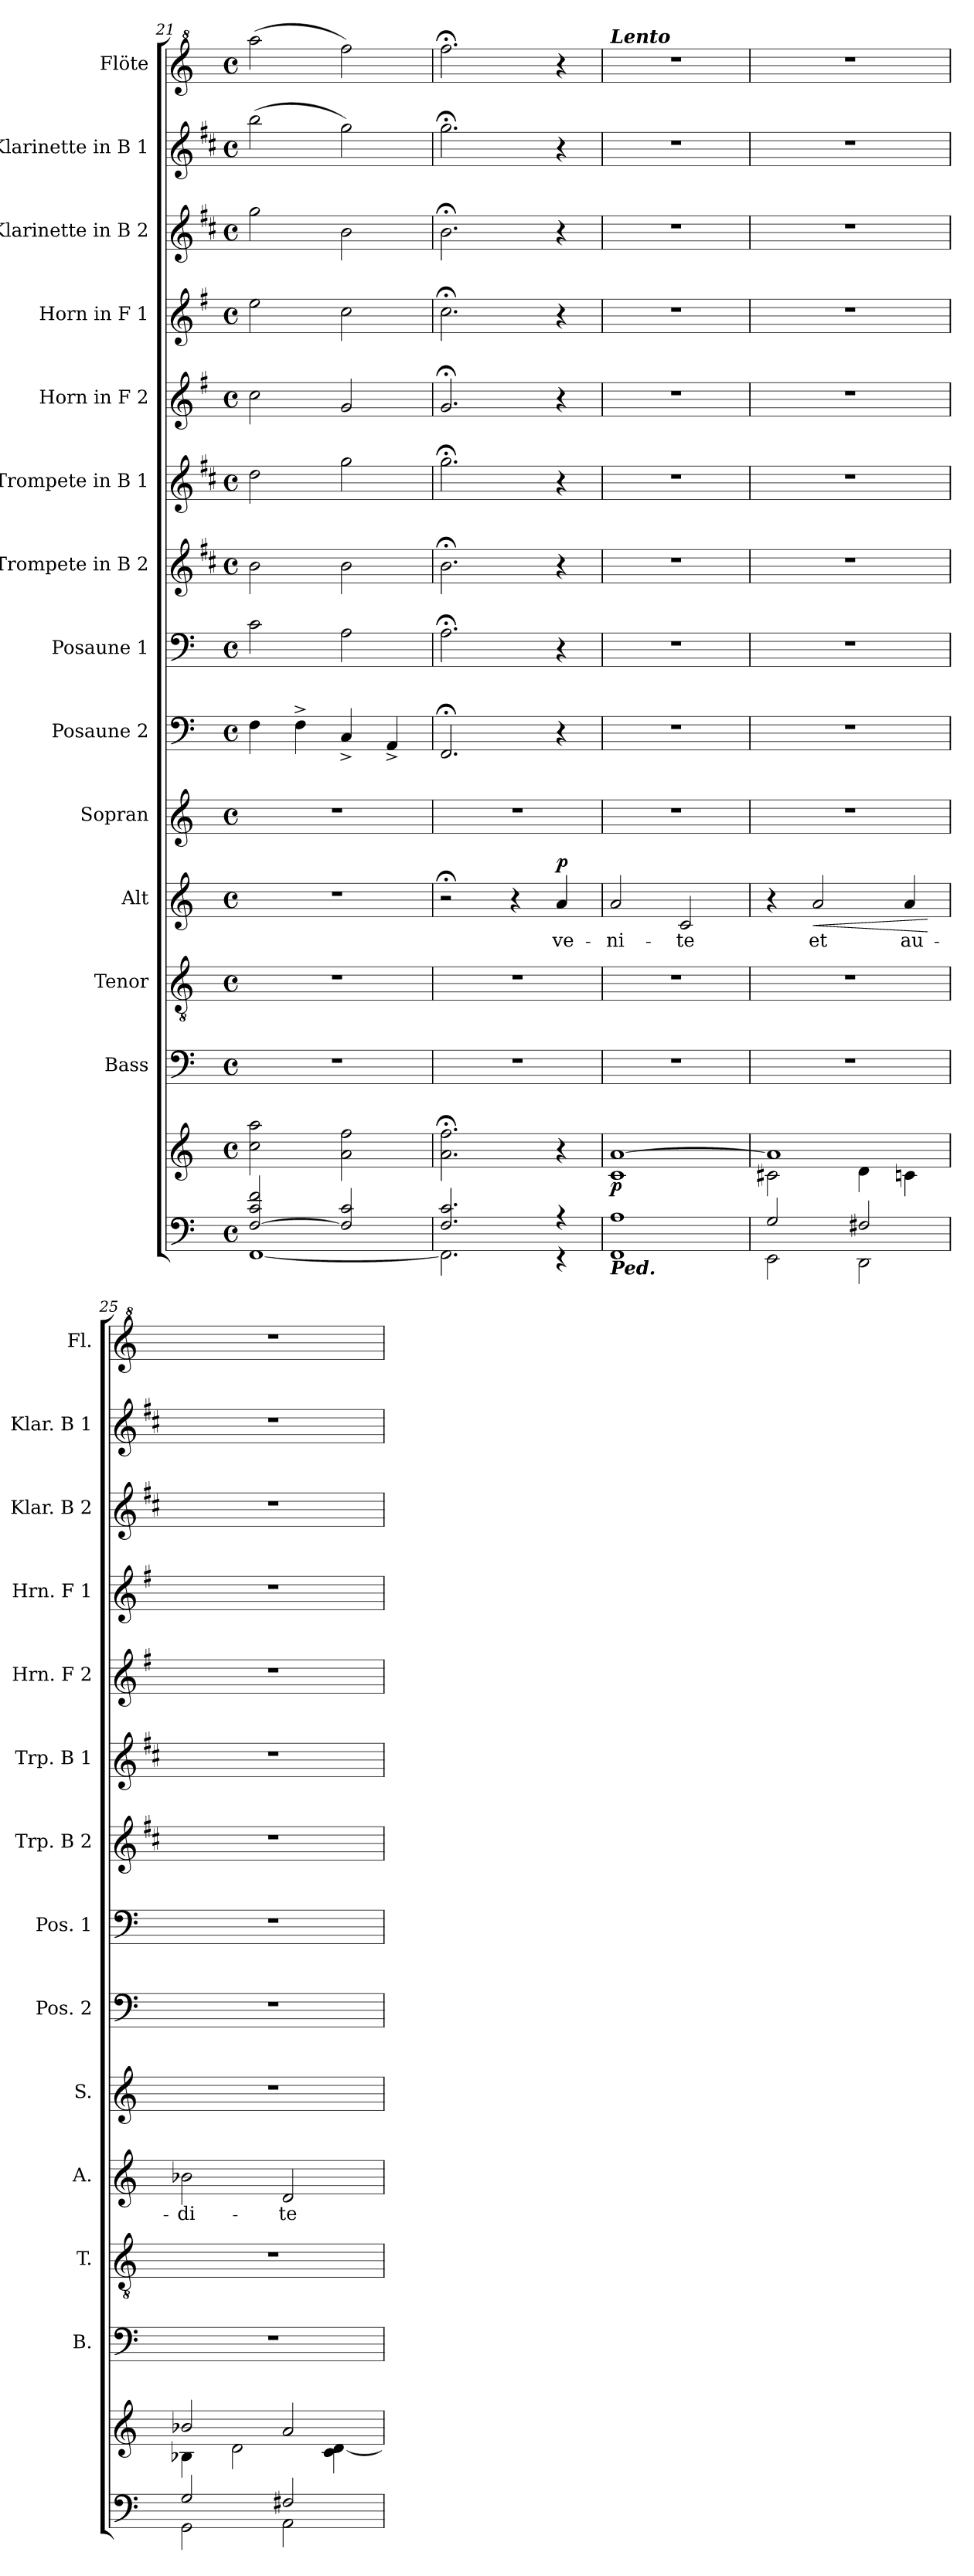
**kern	**kern	**dynam	**kern	**kern	**kern	**text	**dynam	**kern	**kern	**kern	**kern	**kern	**kern	**kern	**kern	**kern	**kern
*part14	*part14	*part14	*part13	*part12	*part11	*part11	*part11	*part10	*part9	*part8	*part7	*part6	*part5	*part4	*part3	*part2	*part1
*staff15	*staff14	*staff14/15	*staff13	*staff12	*staff11	*staff11	*staff11	*staff10	*staff9	*staff8	*staff7	*staff6	*staff5	*staff4	*staff3	*staff2	*staff1
*	*	*	*I"Bass	*I"Tenor	*I"Alt	*	*	*I"Sopran	*I"Posaune 2	*I"Posaune 1	*I"Trompete in B 2	*I"Trompete in B 1	*I"Horn in F 2	*I"Horn in F 1	*I"Klarinette in B 2	*I"Klarinette in B 1	*I"Flöte
*	*	*	*I'B.	*I'T.	*I'A.	*	*	*I'S.	*I'Pos. 2	*I'Pos. 1	*I'Trp. B 2	*I'Trp. B 1	*I'Hrn. F 2	*I'Hrn. F 1	*I'Klar. B 2	*I'Klar. B 1	*I'Fl.
*clefF4	*clefG2	*	*clefF4	*clefGv2	*clefG2	*	*	*clefG2	*clefF4	*clefF4	*clefG2	*clefG2	*clefG2	*clefG2	*clefG2	*clefG2	*clefG^2
*	*	*	*	*	*	*	*	*	*	*	*ITrd1c2	*ITrd1c2	*ITrd4c7	*ITrd4c7	*ITrd1c2	*ITrd1c2	*
*k[]	*k[]	*	*k[]	*k[]	*k[]	*	*	*k[]	*k[]	*k[]	*k[]	*k[]	*k[]	*k[]	*k[]	*k[]	*k[]
*C:	*C:	*	*C:	*C:	*C:	*	*	*C:	*C:	*C:	*C:	*C:	*C:	*C:	*C:	*C:	*C:
*M4/4	*M4/4	*	*M4/4	*M4/4	*M4/4	*	*	*M4/4	*M4/4	*M4/4	*M4/4	*M4/4	*M4/4	*M4/4	*M4/4	*M4/4	*M4/4
*met(c)	*met(c)	*	*met(c)	*met(c)	*met(c)	*	*	*met(c)	*met(c)	*met(c)	*met(c)	*met(c)	*met(c)	*met(c)	*met(c)	*met(c)	*met(c)
=21	=21	=21	=21	=21	=21	=21	=21	=21	=21	=21	=21	=21	=21	=21	=21	=21	=21
*^	*	*	*	*	*	*	*	*	*	*	*	*	*	*	*	*	*
[>2F/ 2c/ 2f/	[<1FF	2cc\ 2aa\	.	1r	1r	1r	.	.	1r	4F\	2c\	2a\	2cc\	2f\	2a\	2ff\	(>2aa\	(>2aaa\
.	.	.	.	.	.	.	.	.	.	4F^>\	.	.	.	.	.	.	.	.
2F/] 2c/	.	2a\ 2ff\	.	.	.	.	.	.	.	4C^</	2A\	2a\	2ff\	2c/	2f\	2a\	2ff\)	2fff\)
.	.	.	.	.	.	.	.	.	.	4AA^</	.	.	.	.	.	.	.	.
=22	=22	=22	=22	=22	=22	=22	=22	=22	=22	=22	=22	=22	=22	=22	=22	=22	=22	=22
2.F/ 2.c/	2.FF\]	2.a\;< 2.ff\;<	.	1r	1r	2r;<	.	.	1r	2.FF;</	2.A;<\	2.a;<\	2.ff;<\	2.c;</	2.f;<\	2.a;<\	2.ff;<\	2.fff;<\
.	.	.	.	.	.	4r	.	.	.	.	.	.	.	.	.	.	.	.
!	!	!	!	!	!	!	!LO:LY:b	!LO:DY:a	!	!	!	!	!	!	!	!	!	!
4r	4r	4r	.	.	.	4a/	ve-	p	.	4r	4r	4r	4r	4r	4r	4r	4r	4r
=23	=23	=23	=23	=23	=23	=23	=23	=23	=23	=23	=23	=23	=23	=23	=23	=23	=23	=23
*	*	*^	*	*	*	*	*	*	*	*	*	*	*	*	*	*	*	*
!	!	!	!	!	!	!	!	!	!	!	!	!	!	!	!	!	!	!	!LO:TX:a:Bi:t=Lento
!LO:TX:b:Bi:t=Ped.	!	!	!	!	!	!	!	!	!	!	!	!	!	!	!	!	!	!	!
!	!	!	!	!LO:DY:b	!	!	!	!LO:LY:b	!	!	!	!	!	!	!	!	!	!	!
1A	1FF	[>1a	1c	p	1r	1r	2a/	-ni-	.	1r	1r	1r	1r	1r	1r	1r	1r	1r	1r
!	!	!	!	!	!	!	!	!LO:LY:b	!	!	!	!	!	!	!	!	!	!	!
.	.	.	.	.	.	.	2c/	-te	.	.	.	.	.	.	.	.	.	.	.
=24	=24	=24	=24	=24	=24	=24	=24	=24	=24	=24	=24	=24	=24	=24	=24	=24	=24	=24	=24
2G/	2EE\	1a]	2c#X\	.	1r	1r	4r	.	.	1r	1r	1r	1r	1r	1r	1r	1r	1r	1r
!	!	!	!	!	!	!	!	!LO:LY:b	!LO:HP:b	!	!	!	!	!	!	!	!	!	!
.	.	.	.	.	.	.	2a/	et	<	.	.	.	.	.	.	.	.	.	.
2F#X/	2DD\	.	4d\	.	.	.	.	.	.	.	.	.	.	.	.	.	.	.	.
!	!	!	!	!	!	!	!	!LO:LY:b	!	!	!	!	!	!	!	!	!	!	!
.	.	.	4cn\	.	.	.	4a/	au-	.	.	.	.	.	.	.	.	.	.	.
*v	*v	*	*	*	*	*	*	*	*	*	*	*	*	*	*	*	*	*	*
*	*v	*v	*	*	*	*	*	*	*	*	*	*	*	*	*	*	*	*
.	.	.	.	.	.	.	[	.	.	.	.	.	.	.	.	.	.
=25	=25	=25	=25	=25	=25	=25	=25	=25	=25	=25	=25	=25	=25	=25	=25	=25	=25
*^	*^	*	*	*	*	*	*	*	*	*	*	*	*	*	*	*	*
!	!	!	!	!	!	!	!	!LO:LY:b	!	!	!	!	!	!	!	!	!	!	!
2G/	2GG\	2b-X/	4B-X\	.	1r	1r	2b-X\	-di-	.	1r	1r	1r	1r	1r	1r	1r	1r	1r	1r
.	.	.	2d\	.	.	.	.	.	.	.	.	.	.	.	.	.	.	.	.
!	!	!	!	!	!	!	!	!LO:LY:b	!	!	!	!	!	!	!	!	!	!	!
2F#X/	2AA\	2a/	.	.	.	.	2d/	-te	.	.	.	.	.	.	.	.	.	.	.
.	.	.	4c\ [<4d\	.	.	.	.	.	.	.	.	.	.	.	.	.	.	.	.
*v	*v	*	*	*	*	*	*	*	*	*	*	*	*	*	*	*	*	*	*
*	*v	*v	*	*	*	*	*	*	*	*	*	*	*	*	*	*	*	*
=	=	=	=	=	=	=	=	=	=	=	=	=	=	=	=	=	=
*-	*-	*-	*-	*-	*-	*-	*-	*-	*-	*-	*-	*-	*-	*-	*-	*-	*-
